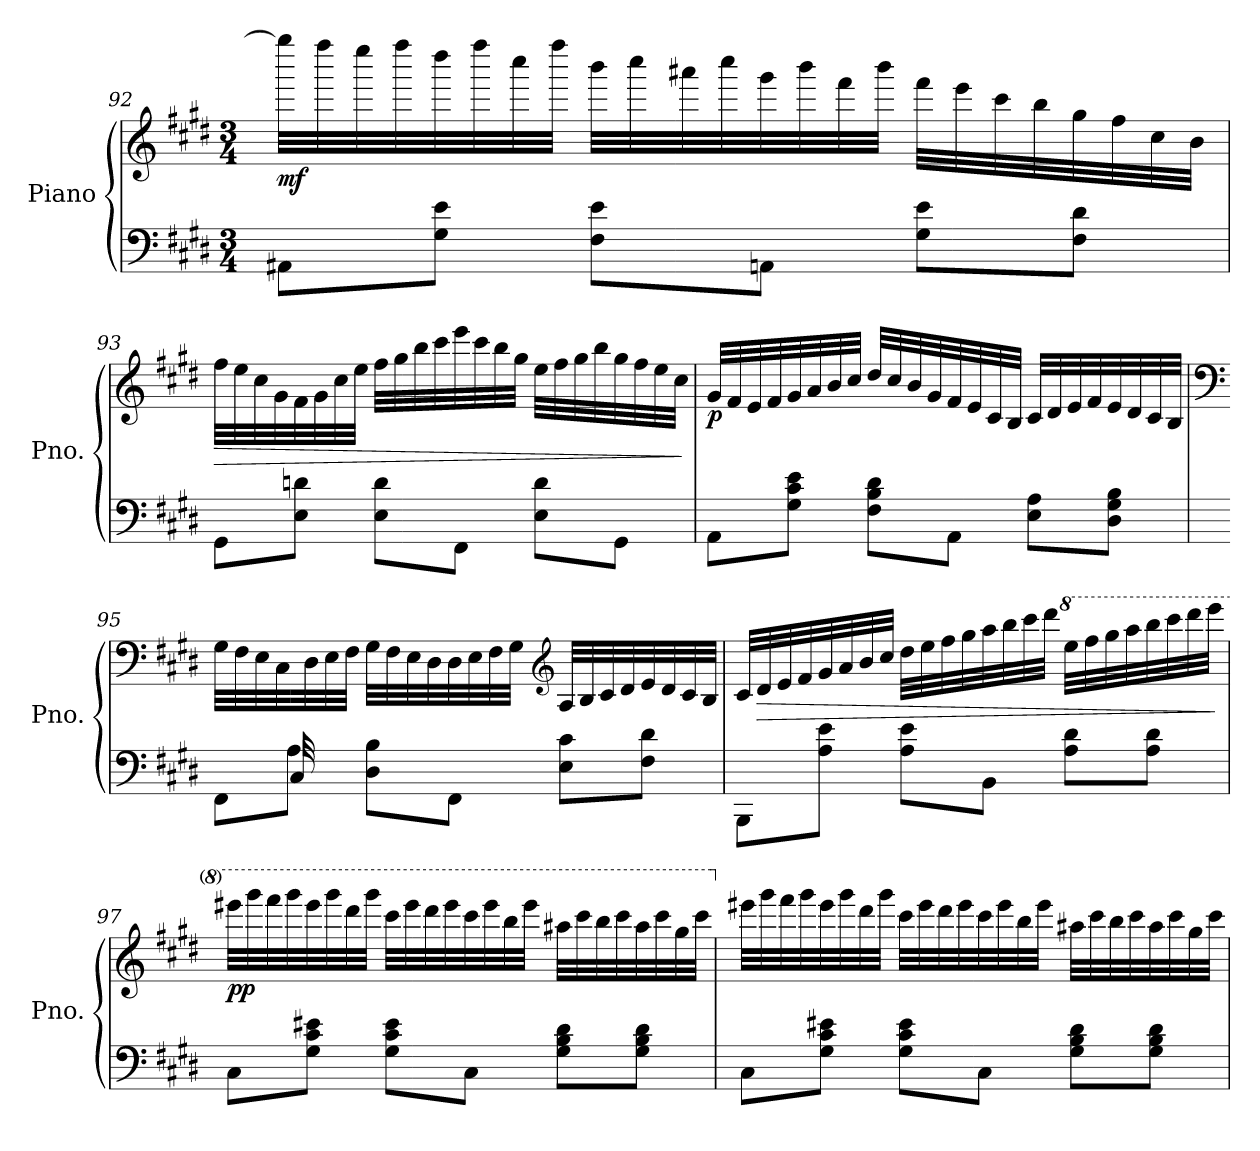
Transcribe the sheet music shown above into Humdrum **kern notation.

**kern	**kern	**dynam
*part1	*part1	*part1
*staff2	*staff1	*staff1/2
*I"Piano	*	*
*I'Pno.	*	*
!!LO:LB:g=z
*clefF4	*clefG2	*
*k[f#c#g#d#]	*k[f#c#g#d#]	*
*M3/4	*M3/4	*
=92	=92	=92
!	!	!LO:DY:b
8AA#X\L	32gggg#\LLL]	mf
.	32ffff#\	.
.	32eeee\	.
.	32ffff#\	.
8G#\ 8e\J	32dddd#\	.
.	32ffff#\	.
.	32cccc#\	.
.	32ffff#\JJJ	.
8F#\ 8e\L	32bbb\LLL	.
.	32cccc#\	.
.	32aaa#X\	.
.	32cccc#\	.
8AAn\J	32ggg#\	.
.	32bbb\	.
.	32fff#\	.
.	32bbb\JJJ	.
8G#\ 8e\L	32fff#\LLL	.
.	32eee\	.
.	32ccc#\	.
.	32bb\	.
8F#\ 8d#\J	32gg#\	.
.	32ff#\	.
.	32cc#\	.
.	32b\JJJ	.
=93	=93	=93
!	!	!LO:HP:b
8GG#\L	32ff#\LLL	>
.	32ee\	.
.	32cc#\	.
.	32g#\	.
8E\ 8dn\J	32f#\	.
.	32g#\	.
.	32cc#\	.
.	32ee\JJJ	.
8E\ 8d\L	32ff#\LLL	.
.	32gg#\	.
.	32bb\	.
.	32ccc#\	.
8FF#\J	32eee\	.
.	32ccc#\	.
.	32bb\	.
.	32gg#\JJJ	.
8E\ 8d\L	32ee\LLL	.
.	32ff#\	.
.	32gg#\	.
.	32bb\	.
8GG#\J	32gg#\	.
.	32ff#\	.
.	32ee\	.
.	32cc#\JJJ	.
.	.	]
!!LO:LB:g=z
=94	=94	=94
!	!	!LO:DY:b
8AA\L	32g#/LLL	p
.	32f#/	.
.	32e/	.
.	32f#/	.
8G#\ 8c#\ 8e\J	32g#/	.
.	32a/	.
.	32b/	.
.	32cc#/JJJ	.
8F#\ 8B\ 8d#\L	32dd#/LLL	.
.	32cc#/	.
.	32b/	.
.	32g#/	.
8AA\J	32f#/	.
.	32e/	.
.	32c#/	.
.	32B/JJJ	.
8E\ 8A\L	32c#/LLL	.
.	32d#/	.
.	32e/	.
.	32f#/	.
8D#\ 8G#\ 8B\J	32e/	.
.	32d#/	.
.	32c#/	.
.	32B/JJJ	.
=95	=95	=95
*	*clefF4	*
*^	*	*
8ryy	8FF#\L	32G#\LLL	.
.	.	32F#\	.
.	.	32E\	.
.	.	32C#\	.
32C#/	8A\J	32ryy	.
2ryy	.	32D#\	.
.	.	32E\	.
.	.	32F#\JJJ	.
.	8D#\ 8B\L	32G#\LLL	.
.	.	32F#\	.
.	.	32E\	.
.	.	32D#\	.
.	8FF#\J	32D#\	.
.	.	32E\	.
.	.	32F#\	.
.	.	32G#\JJJ	.
*	*	*clefG2	*
.	8E\ 8c#\L	32A/LLL	.
.	.	32B/	.
.	.	32c#/	.
.	.	32d#/	.
.	8F#\ 8d#\J	32e/	.
16.ryy	.	32d#/	.
.	.	32c#/	.
.	.	32B/JJJ	.
*v	*v	*	*
!!LO:PB:g=z
=96	=96	=96
8BBB\L	32c#/LLL	.
!	!	!LO:HP:b
.	32d#/	>
.	32e/	.
.	32f#/	.
8A\ 8e\J	32g#/	.
.	32a/	.
.	32b/	.
.	32cc#/JJJ	.
8A\ 8e\L	32dd#\LLL	.
.	32ee\	.
.	32ff#\	.
.	32gg#\	.
8BB\J	32aa\	.
.	32bb\	.
.	32ccc#\	.
.	32ddd#\JJJ	.
*	*8va	*
8A\ 8d#\L	32eee\LLL	.
.	32fff#\	.
.	32ggg#\	.
.	32aaa\	.
8A\ 8d#\J	32bbb\	.
.	32cccc#\	.
.	32dddd#\	.
.	32eeee\JJJ	.
.	.	]
=97	=97	=97
!	!	!LO:DY:b
8C#\L	32eeee#X\LLL	pp
.	32gggg#\	.
.	32ffff#\	.
.	32gggg#\	.
8G#\ 8c#\ 8e#X\J	32eeee#\	.
.	32gggg#\	.
.	32dddd#\	.
.	32gggg#\JJJ	.
8G#\ 8c#\ 8e#\L	32cccc#\LLL	.
.	32eeee#\	.
.	32dddd#\	.
.	32eeee#\	.
8C#\J	32cccc#\	.
.	32eeee#\	.
.	32bbb\	.
.	32eeee#\JJJ	.
8G#\ 8B\ 8d#\L	32aaa#X\LLL	.
.	32cccc#\	.
.	32bbb\	.
.	32cccc#\	.
8G#\ 8B\ 8d#\J	32aaa#\	.
.	32cccc#\	.
.	32ggg#\	.
.	32cccc#\JJJ	.
!!LO:LB:g=z
=98	=98	=98
*	*X8va	*
8C#\L	32eee#X\LLL	.
.	32ggg#\	.
.	32fff#\	.
.	32ggg#\	.
8G#\ 8c#\ 8e#X\J	32eee#\	.
.	32ggg#\	.
.	32ddd#\	.
.	32ggg#\JJJ	.
8G#\ 8c#\ 8e#\L	32ccc#\LLL	.
.	32eee#\	.
.	32ddd#\	.
.	32eee#\	.
8C#\J	32ccc#\	.
.	32eee#\	.
.	32bb\	.
.	32eee#\JJJ	.
8G#\ 8B\ 8d#\L	32aa#X\LLL	.
.	32ccc#\	.
.	32bb\	.
.	32ccc#\	.
8G#\ 8B\ 8d#\J	32aa#\	.
.	32ccc#\	.
.	32gg#\	.
.	32ccc#\JJJ	.
=	=	=
*-	*-	*-
